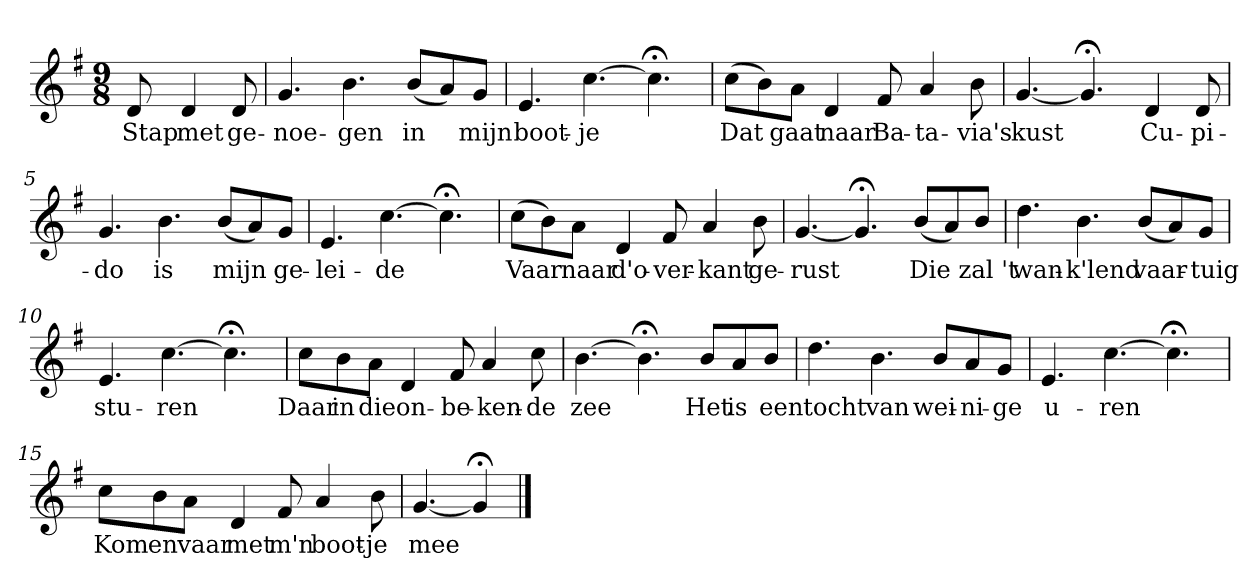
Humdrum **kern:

**kern	**text
*part1	*part1
*staff1	*staff1
*k[f#]	*
*G:	*
*M9/8	*
*MM120	*
=	=
8d	Stap
4d	met
8d	ge-
=1	=1
4.g	-noe-
4.b	-gen
(8bL	in
8a)	.
8gJ	mijn
=2	=2
4.e	boot-
[4.cc	-je
4.cc;<]	.
=3	=3
(8ccL	Dat
8b)	.
8aJ	gaat
4d	naar
8f#	Ba-
4a	-ta-
8b	-via's
=4	=4
[4.g	kust
4.g;<]	.
4d	Cu-
8d	-pi-
=5	=5
4.g	-do
4.b	is
(8bL	mijn
8a)	.
8gJ	ge-
=6	=6
4.e	-lei-
[4.cc	-de
4.cc;<]	.
=7	=7
(8ccL	Vaar
8b)	.
8aJ	naar
4d	d'o-
8f#	-ver-
4a	-kant
8b	ge-
=8	=8
[4.g	-rust
4.g;<]	.
(8bL	Die
8a)	.
8bJ	zal 't
=9	=9
4.dd	wan-
4.b	-k'lend
(8bL	vaar-
8a)	.
8gJ	-tuig
=10	=10
4.e	stu-
[4.cc	-ren
4.cc;<]	.
=11	=11
8ccL	Daar
8b	in
8aJ	die
4d	on-
8f#	-be-
4a	-ken-
8cc	-de
=12	=12
[4.b	zee
4.b;<]	.
8bL	Het
8a	is
8bJ	een
=13	=13
4.dd	tocht
4.b	van
8bL	wei-
8a	-ni-
8gJ	-ge
=14	=14
4.e	u-
[4.cc	-ren
4.cc;<]	.
=15	=15
8ccL	Kom
8b	en
8aJ	vaar
4d	met
8f#	m'n
4a	boot-
8b	-je
=16	=16
[4.g	mee
4g;<]	.
==	==
*-	*-
